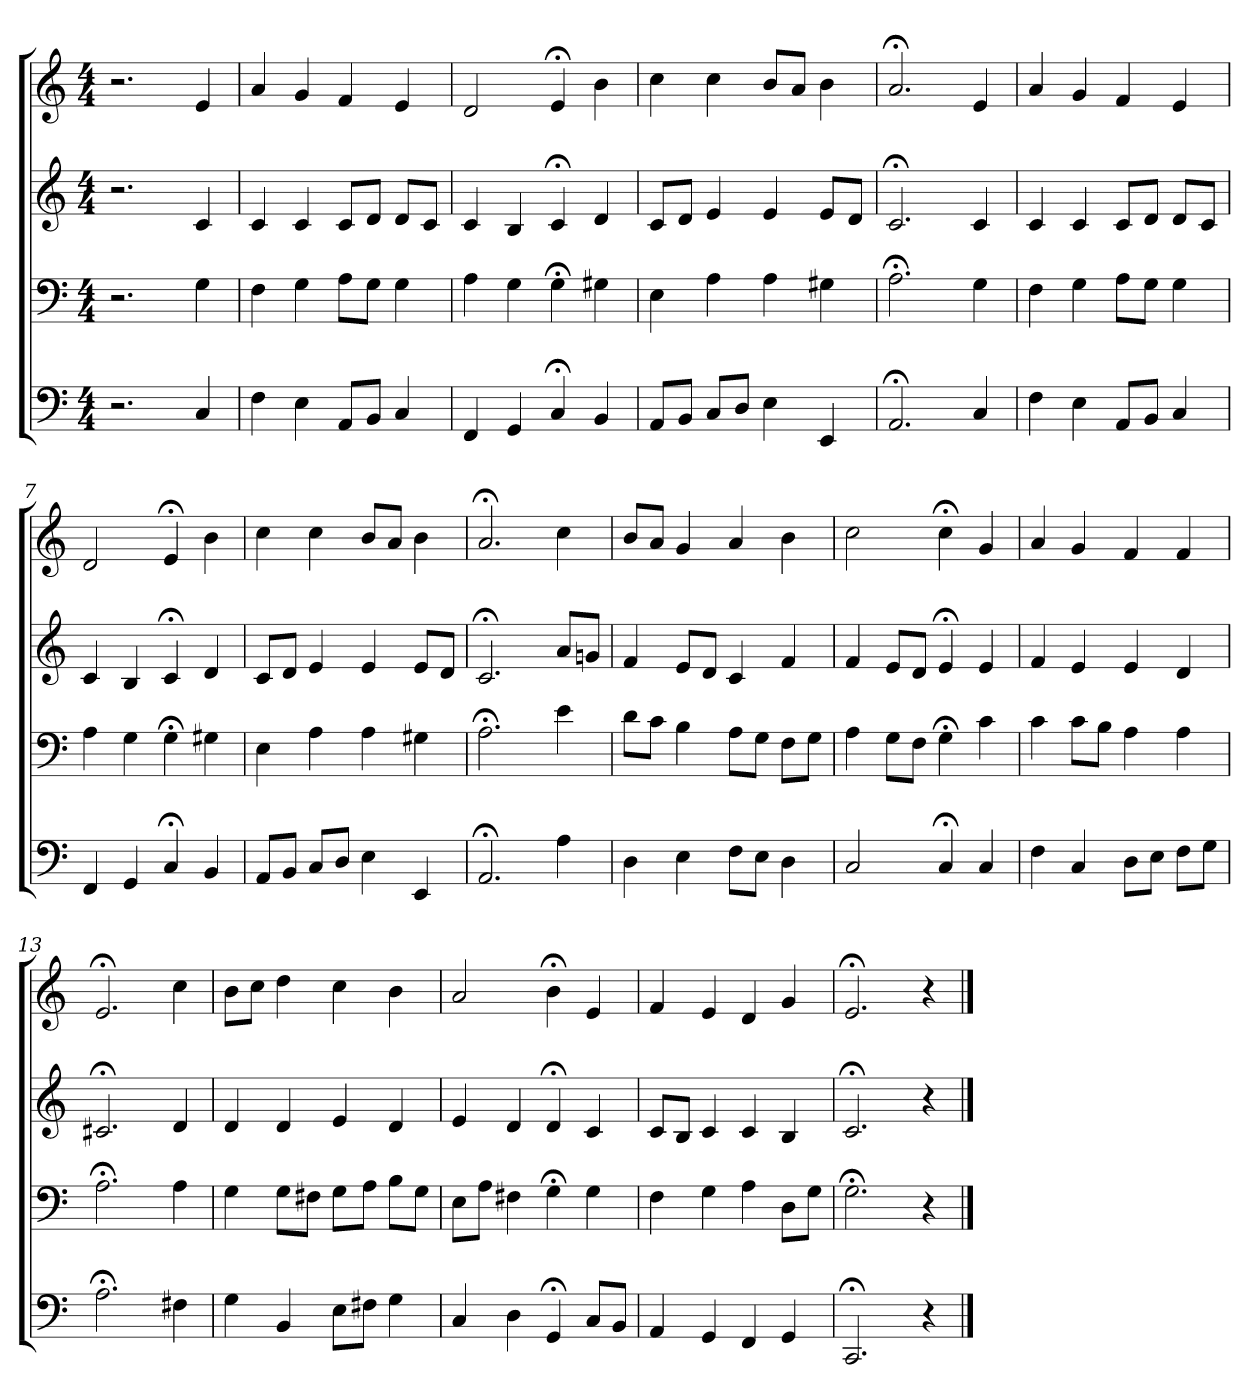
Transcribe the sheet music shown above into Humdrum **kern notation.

**kern	**kern	**kern	**kern
*part4	*part3	*part2	*part1
*staff4	*staff3	*staff2	*staff1
*clefF4	*clefF4	*clefG2	*clefG2
*M4/4	*M4/4	*M4/4	*M4/4
=1	=1	=1	=1
2.r	2.r	2.r	2.r
4C	4G	4c	4e
=2	=2	=2	=2
4F	4F	4c	4a
4E	4G	4c	4g
8AA/L	8A\L	8c/L	4f
8BB/J	8G\J	8d/J	.
4C	4G	8d/L	4e
.	.	8c/J	.
=3	=3	=3	=3
4FF	4A	4c	2d
4GG	4G	4B	.
4C;<	4G;<	4c;<	4e;<
4BB	4G#X	4d	4b
=4	=4	=4	=4
8AA/L	4E	8c/L	4cc
8BB/J	.	8d/J	.
8C/L	4A	4e	4cc
8D/J	.	.	.
4E	4A	4e	8b/L
.	.	.	8a/J
4EE	4G#X	8e/L	4b
.	.	8d/J	.
=5	=5	=5	=5
2.AA;<	2.A;<	2.c;<	2.a;<
4C	4G	4c	4e
=6	=6	=6	=6
4F	4F	4c	4a
4E	4G	4c	4g
8AA/L	8A\L	8c/L	4f
8BB/J	8G\J	8d/J	.
4C	4G	8d/L	4e
.	.	8c/J	.
=7	=7	=7	=7
4FF	4A	4c	2d
4GG	4G	4B	.
4C;<	4G;<	4c;<	4e;<
4BB	4G#X	4d	4b
=8	=8	=8	=8
8AA/L	4E	8c/L	4cc
8BB/J	.	8d/J	.
8C/L	4A	4e	4cc
8D/J	.	.	.
4E	4A	4e	8b/L
.	.	.	8a/J
4EE	4G#X	8e/L	4b
.	.	8d/J	.
=9	=9	=9	=9
2.AA;<	2.A;<	2.c;<	2.a;<
4A	4e	8a/L	4cc
.	.	8gn/J	.
=10	=10	=10	=10
4D	8d\L	4f	8b/L
.	8c\J	.	8a/J
4E	4B	8e/L	4g
.	.	8d/J	.
8F\L	8A\L	4c	4a
8E\J	8G\J	.	.
4D	8F\L	4f	4b
.	8G\J	.	.
=11	=11	=11	=11
2C	4A	4f	2cc
.	8G\L	8e/L	.
.	8F\J	8d/J	.
4C;<	4G;<	4e;<	4cc;<
4C	4c	4e	4g
=12	=12	=12	=12
4F	4c	4f	4a
4C	8c\L	4e	4g
.	8B\J	.	.
8D\L	4A	4e	4f
8E\J	.	.	.
8F\L	4A	4d	4f
8G\J	.	.	.
=13	=13	=13	=13
2.A;<	2.A;<	2.c#X;<	2.e;<
4F#X	4A	4d	4cc
=14	=14	=14	=14
4G	4G	4d	8b\L
.	.	.	8cc\J
4BB	8G\L	4d	4dd
.	8F#X\J	.	.
8E\L	8G\L	4e	4cc
8F#X\J	8A\J	.	.
4G	8B\L	4d	4b
.	8G\J	.	.
=15	=15	=15	=15
4C	8E\L	4e	2a
.	8A\J	.	.
4D	4F#X	4d	.
4GG;<	4G;<	4d;<	4b;<
8C/L	4G	4c	4e
8BB/J	.	.	.
=16	=16	=16	=16
4AA	4F	8c/L	4f
.	.	8B/J	.
4GG	4G	4c	4e
4FF	4A	4c	4d
4GG	8D\L	4B	4g
.	8G\J	.	.
=17	=17	=17	=17
2.CC;<	2.G;<	2.c;<	2.e;<
4r	4r	4r	4r
==	==	==	==
*-	*-	*-	*-
